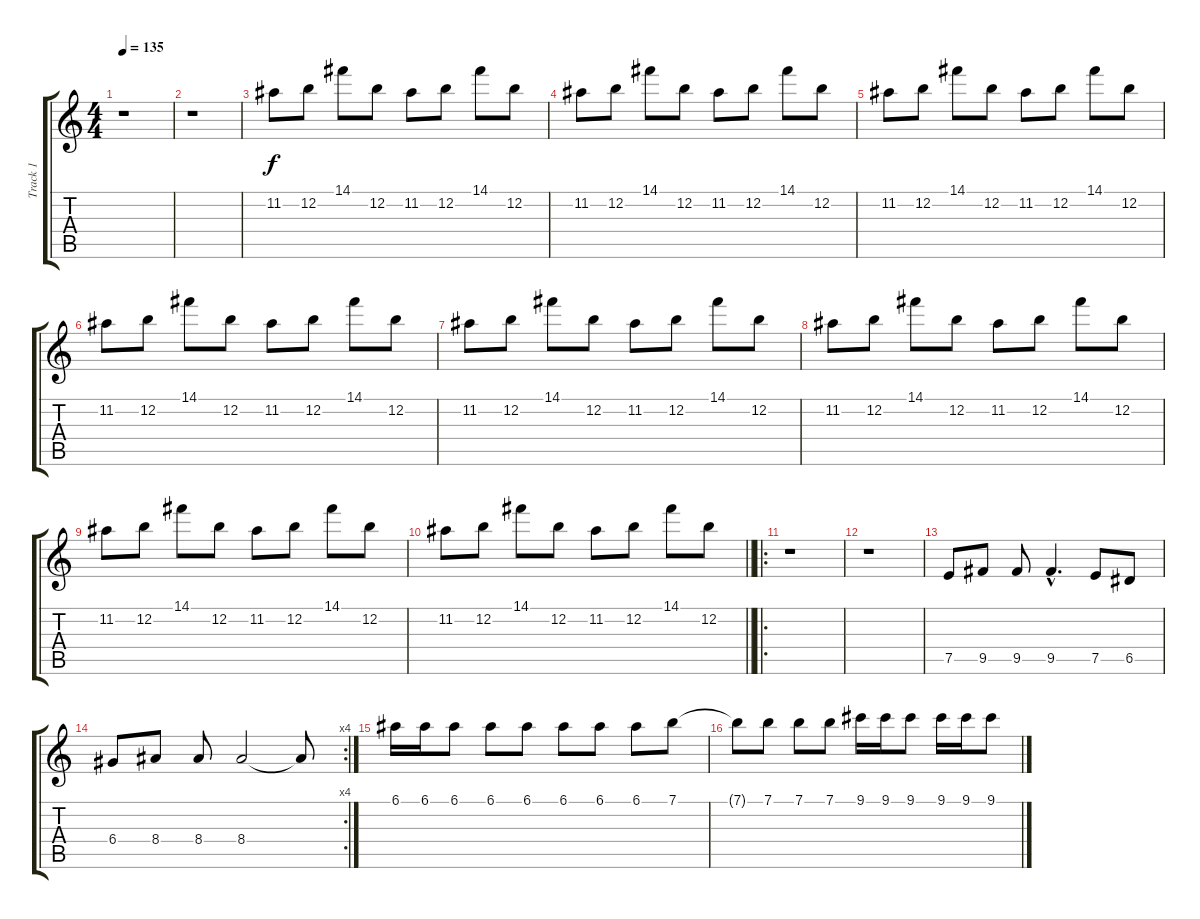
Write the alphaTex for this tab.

\track ("Track 1" "Track 1") {instrument overdrivenguitar}
\staff {score tabs}
\tuning (E4 B3 G3 D3 A2 E2) {hide}
\ts (4 4)
\tempo 135
\clef g2
\ks c
r.1{dy f} |
r.1 |
11.2.8 12.2.8 14.1.8 12.2.8 11.2.8 12.2.8 14.1.8 12.2.8 |
11.2.8 12.2.8 14.1.8 12.2.8 11.2.8 12.2.8 14.1.8 12.2.8 |
11.2.8 12.2.8 14.1.8 12.2.8 11.2.8 12.2.8 14.1.8 12.2.8 |
11.2.8 12.2.8 14.1.8 12.2.8 11.2.8 12.2.8 14.1.8 12.2.8 |
11.2.8 12.2.8 14.1.8 12.2.8 11.2.8 12.2.8 14.1.8 12.2.8 |
11.2.8 12.2.8 14.1.8 12.2.8 11.2.8 12.2.8 14.1.8 12.2.8 |
11.2.8 12.2.8 14.1.8 12.2.8 11.2.8 12.2.8 14.1.8 12.2.8 |
\barLineRight lightlight
11.2.8 12.2.8 14.1.8 12.2.8 11.2.8 12.2.8 14.1.8 12.2.8 |
\ro
r.1 |
r.1 |
7.5.8 9.5.8 9.5.8 9.5{hac}.4{d} 7.5.8 6.5.8 |
\rc 4
6.4.8 8.4.8 8.4.8 8.4.2 8.4{t}.8 |
6.1.16 6.1.16 6.1.8 6.1.8 6.1.8 6.1.8 6.1.8 6.1.8 7.1.8 |
7.1{t}.8 7.1.8 7.1.8 7.1.8 9.1.16 9.1.16 9.1.8 9.1.16 9.1.16 9.1.8
